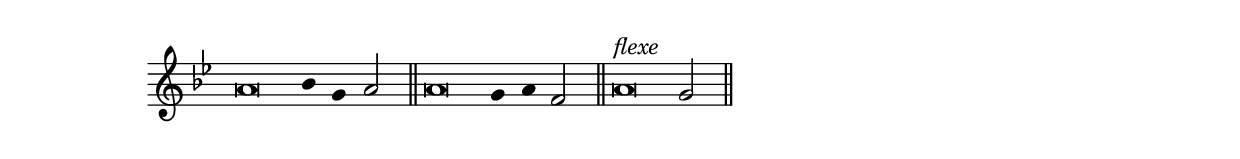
%% Do not edit this file; it is auto-generated from LSR http://lsr.dsi.unimi.it
%% This file is in the public domain.
\version "2.11.57"

\header {
  lsrtags = "rhythms, vocal-music, ancient-notation, contexts-and-engravers"

  texidoces = "
Este tipo de notación se utiliza para el canto de los Salmos, en
que las estrofas no siempre tienen la misma longitud.

"
  doctitlees = "Notación de responsos o salmos"

  texidoc = "
This form of notation is used for the chant of the Psalms, where verses
aren't always the same length.

"
  doctitle = "Chant or psalms notation"
} % begin verbatim
stemOn = { \override Staff.Stem #'transparent = ##f }
stemOff = { \override Staff.Stem #'transparent = ##t }

\score {
  \new Staff \with { \remove "Time_signature_engraver" }
  {
    \key g \minor
    \set Score.timing = ##f
    \stemOff a'\breve bes'4 g'4
    \stemOn a'2 \bar "||"
    \stemOff a'\breve g'4 a'4
    \stemOn f'2 \bar "||"
    \stemOff a'\breve^\markup { \italic flexe }
    \stemOn g'2 \bar "||"
  }
}
